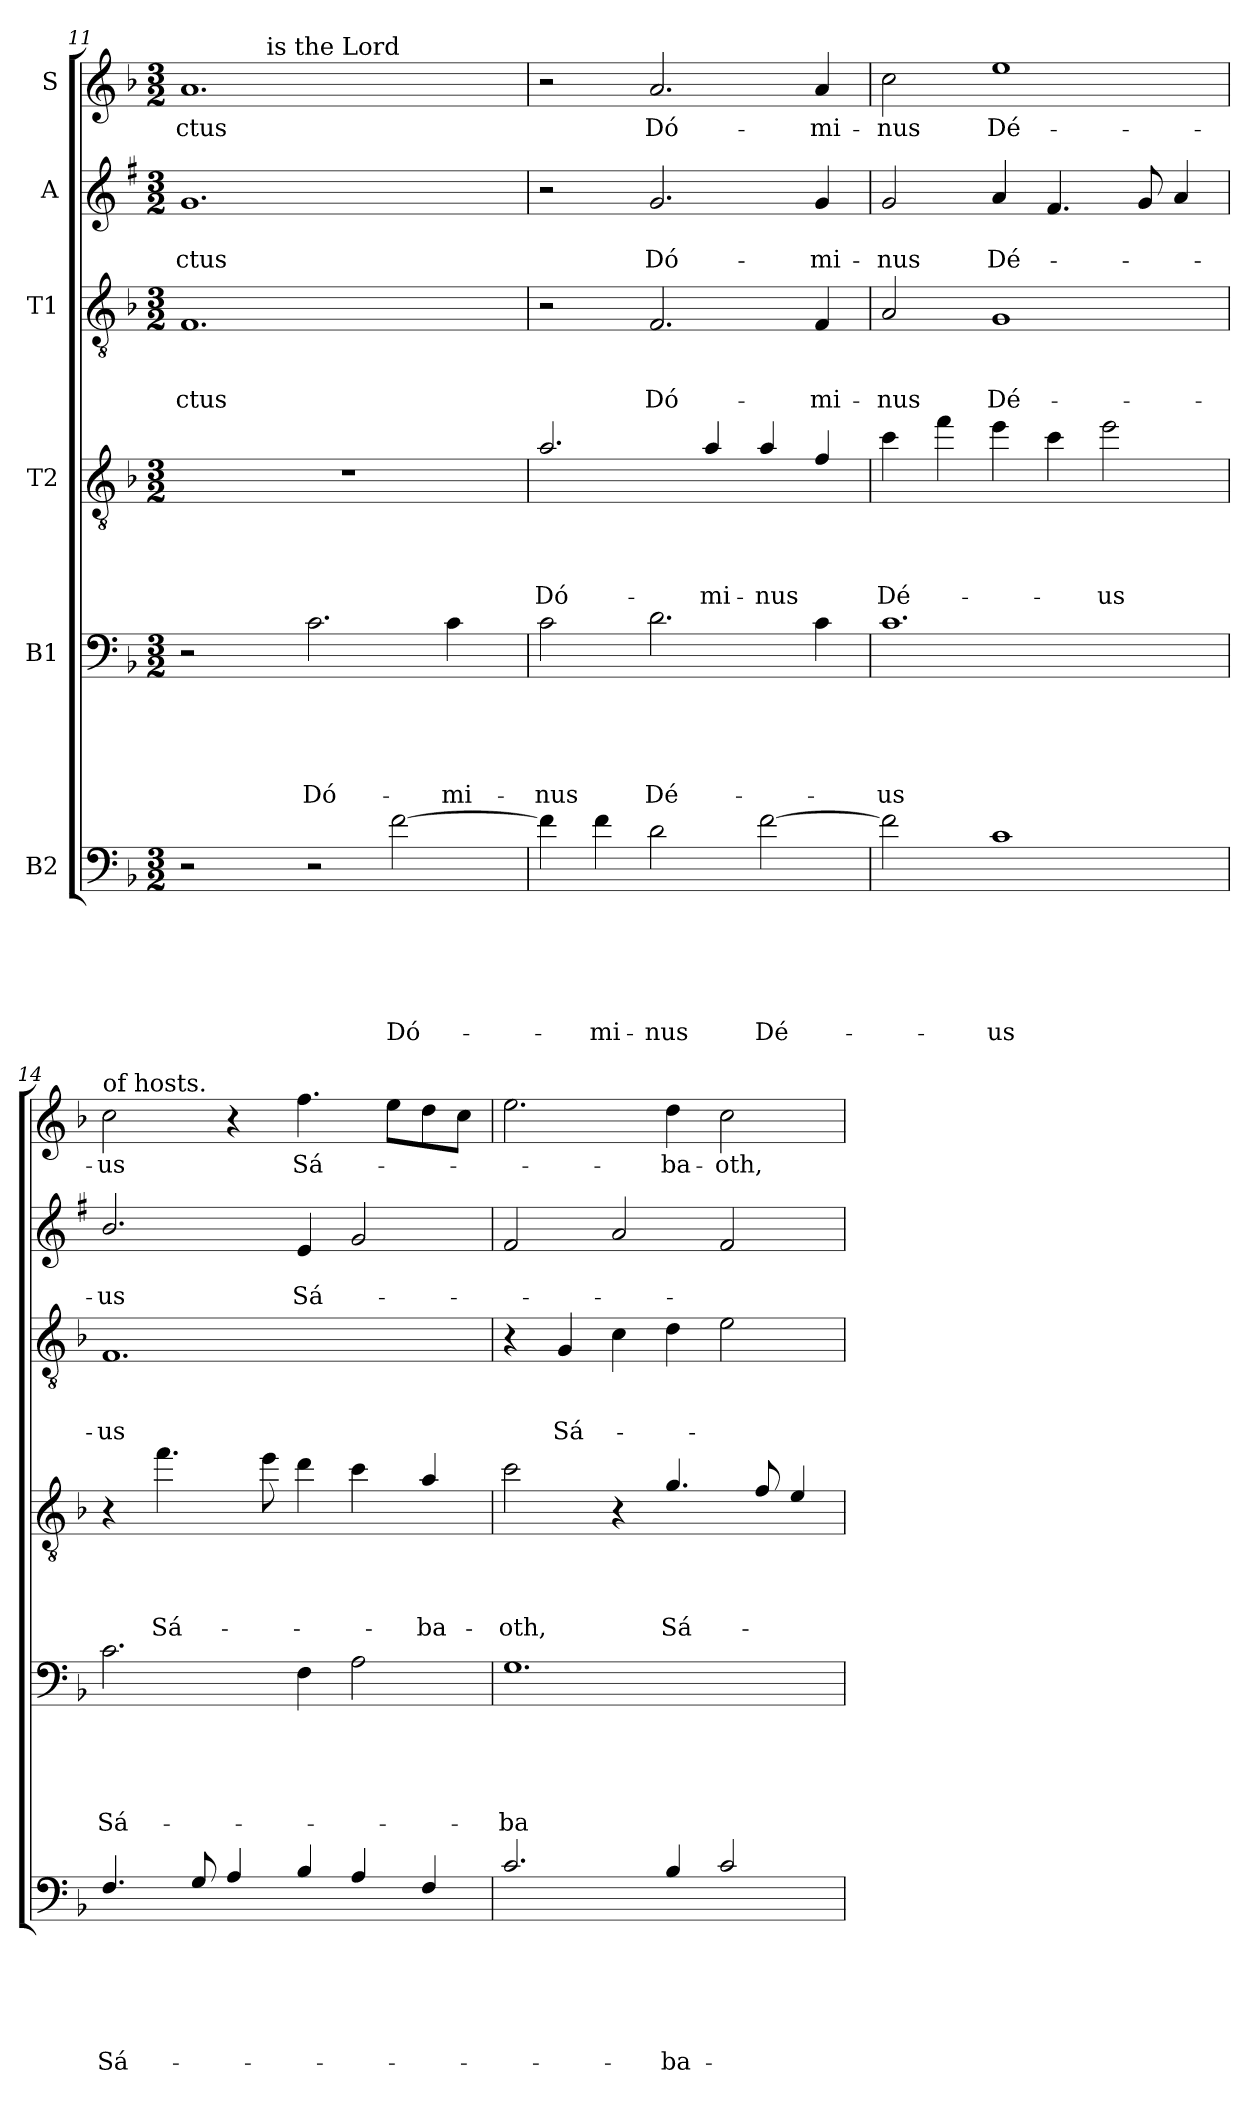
**kern	**text	**text	**text	**text	**text	**text	**kern	**text	**text	**text	**text	**text	**kern	**text	**text	**text	**text	**kern	**text	**text	**text	**kern	**text	**text	**kern	**text
*part6	*part6	*part6	*part6	*part6	*part6	*part6	*part5	*part5	*part5	*part5	*part5	*part5	*part4	*part4	*part4	*part4	*part4	*part3	*part3	*part3	*part3	*part2	*part2	*part2	*part1	*part1
*staff6	*staff6	*staff6	*staff6	*staff6	*staff6	*staff6	*staff5	*staff5	*staff5	*staff5	*staff5	*staff5	*staff4	*staff4	*staff4	*staff4	*staff4	*staff3	*staff3	*staff3	*staff3	*staff2	*staff2	*staff2	*staff1	*staff1
*I"B2	*	*	*	*	*	*	*I"B1	*	*	*	*	*	*I"T2	*	*	*	*	*I"T1	*	*	*	*I"A	*	*	*I"S	*
*clefF4	*	*	*	*	*	*	*clefF4	*	*	*	*	*	*clefGv2	*	*	*	*	*clefGv2	*	*	*	*clefG2	*	*	*clefG2	*
*ITrd7c12	*	*	*	*	*	*	*	*	*	*	*	*	*ITrd8c14	*	*	*	*	*	*	*	*	*ITrd1c2	*	*	*	*
*k[b-]	*	*	*	*	*	*	*k[b-]	*	*	*	*	*	*k[b-]	*	*	*	*	*k[b-]	*	*	*	*k[b-]	*	*	*k[b-]	*
*F:	*	*	*	*	*	*	*F:	*	*	*	*	*	*F:	*	*	*	*	*F:	*	*	*	*F:	*	*	*F:	*
*M3/2	*	*	*	*	*	*	*M3/2	*	*	*	*	*	*M3/2	*	*	*	*	*M3/2	*	*	*	*M3/2	*	*	*M3/2	*
=11	=11	=11	=11	=11	=11	=11	=11	=11	=11	=11	=11	=11	=11	=11	=11	=11	=11	=11	=11	=11	=11	=11	=11	=11	=11	=11
!	!	!	!	!	!	!	!	!	!	!	!	!	!	!	!	!	!	!	!	!	!LO:LY:b	!	!	!LO:LY:b	!	!LO:LY:b
*	*	*	*	*	*	*	*	*	*	*	*	*	*	*	*	*	*	*	*	*	*	*	*	*	*^	*
2r	.	.	.	.	.	.	2r	.	.	.	.	.	1.r	.	.	.	.	1.F	.	.	-ctus	1.f	.	-ctus	1.a	4ryy	-ctus
.	.	.	.	.	.	.	.	.	.	.	.	.	.	.	.	.	.	.	.	.	.	.	.	.	.	16.ryy	.
!	!	!	!	!	!	!	!	!	!	!	!	!	!	!	!	!	!	!	!	!	!	!	!	!	!	!LO:TX:a:t=is the Lord	!
.	.	.	.	.	.	.	.	.	.	.	.	.	.	.	.	.	.	.	.	.	.	.	.	.	.	1ryy	.
!	!	!	!	!	!	!	!	!	!	!	!	!LO:LY:b	!	!	!	!	!	!	!	!	!	!	!	!	!	!	!
2r	.	.	.	.	.	.	2.c\	.	.	.	.	Dó-	.	.	.	.	.	.	.	.	.	.	.	.	.	.	.
!	!	!	!	!	!	!LO:LY:b	!	!	!	!	!	!	!	!	!	!	!	!	!	!	!	!	!	!	!	!	!
[2F\	.	.	.	.	.	Dó-	.	.	.	.	.	.	.	.	.	.	.	.	.	.	.	.	.	.	.	.	.
!	!	!	!	!	!	!	!	!	!	!	!	!LO:LY:b	!	!	!	!	!	!	!	!	!	!	!	!	!	!	!
.	.	.	.	.	.	.	4c\	.	.	.	.	-mi-	.	.	.	.	.	.	.	.	.	.	.	.	.	.	.
.	.	.	.	.	.	.	.	.	.	.	.	.	.	.	.	.	.	.	.	.	.	.	.	.	.	8ryy	.
.	.	.	.	.	.	.	.	.	.	.	.	.	.	.	.	.	.	.	.	.	.	.	.	.	.	32ryy	.
=12	=12	=12	=12	=12	=12	=12	=12	=12	=12	=12	=12	=12	=12	=12	=12	=12	=12	=12	=12	=12	=12	=12	=12	=12	=12	=12	=12
!	!	!	!	!	!	!	!	!	!	!	!	!	!	!	!	!	!	!	!	!	!	!	!	!	!LO:TX:a:t=God	!	!
!	!	!	!	!	!	!	!	!	!	!	!	!LO:LY:b	!	!	!	!	!LO:LY:b	!	!	!	!	!	!	!	!	!	!
*	*	*	*	*	*	*	*	*	*	*	*	*	*	*	*	*	*	*	*	*	*	*	*	*	*v	*v	*
4F\]	.	.	.	.	.	.	2c\	.	.	.	.	-nus	2.A/	.	.	.	Dó-	2r	.	.	.	2r	.	.	2r	.
!	!	!	!	!	!	!LO:LY:b	!	!	!	!	!	!	!	!	!	!	!	!	!	!	!	!	!	!	!	!
4F\	.	.	.	.	.	-mi-	.	.	.	.	.	.	.	.	.	.	.	.	.	.	.	.	.	.	.	.
!	!	!	!	!	!	!LO:LY:b	!	!	!	!	!	!LO:LY:b	!	!	!	!	!	!	!	!	!LO:LY:b	!	!	!LO:LY:b	!	!LO:LY:b
2D\	.	.	.	.	.	-nus	2.d\	.	.	.	.	Dé-	.	.	.	.	.	2.F/	.	.	Dó-	2.f/	.	Dó-	2.a/	Dó-
!	!	!	!	!	!	!	!	!	!	!	!	!	!	!	!	!	!LO:LY:b	!	!	!	!	!	!	!	!	!
.	.	.	.	.	.	.	.	.	.	.	.	.	4A/	.	.	.	-mi-	.	.	.	.	.	.	.	.	.
!	!	!	!	!	!	!LO:LY:b	!	!	!	!	!	!	!	!	!	!	!LO:LY:b	!	!	!	!	!	!	!	!	!
[2F\	.	.	.	.	.	Dé-	.	.	.	.	.	.	4A/	.	.	.	-nus	.	.	.	.	.	.	.	.	.
!	!	!	!	!	!	!	!	!	!	!	!	!	!	!	!	!	!	!	!	!	!LO:LY:b	!	!	!LO:LY:b	!	!LO:LY:b
.	.	.	.	.	.	.	4c\	.	.	.	.	.	4F/	.	.	.	.	4F/	.	.	-mi-	4f/	.	-mi-	4a/	-mi-
!!LO:PB:g=z
=13	=13	=13	=13	=13	=13	=13	=13	=13	=13	=13	=13	=13	=13	=13	=13	=13	=13	=13	=13	=13	=13	=13	=13	=13	=13	=13
!	!	!	!	!	!	!	!	!	!	!	!	!LO:LY:b	!	!	!	!	!LO:LY:b	!	!	!	!LO:LY:b	!	!	!LO:LY:b	!	!LO:LY:b
2F\]	.	.	.	.	.	.	1.c	.	.	.	.	-us	4c\	.	.	.	Dé-	2A/	.	.	-nus	2f/	.	-nus	2cc\	-nus
.	.	.	.	.	.	.	.	.	.	.	.	.	4f\	.	.	.	.	.	.	.	.	.	.	.	.	.
!	!	!	!	!	!	!LO:LY:b	!	!	!	!	!	!	!	!	!	!	!	!	!	!	!LO:LY:b	!	!	!LO:LY:b	!	!LO:LY:b
1C	.	.	.	.	.	-us	.	.	.	.	.	.	4e\	.	.	.	.	1G	.	.	Dé-	4g/	.	Dé-	1ee	Dé-
.	.	.	.	.	.	.	.	.	.	.	.	.	4c\	.	.	.	.	.	.	.	.	4.e/	.	.	.	.
!	!	!	!	!	!	!	!	!	!	!	!	!	!	!	!	!	!LO:LY:b	!	!	!	!	!	!	!	!	!
.	.	.	.	.	.	.	.	.	.	.	.	.	2e\	.	.	.	-us	.	.	.	.	.	.	.	.	.
.	.	.	.	.	.	.	.	.	.	.	.	.	.	.	.	.	.	.	.	.	.	8f/	.	.	.	.
.	.	.	.	.	.	.	.	.	.	.	.	.	.	.	.	.	.	.	.	.	.	4g/	.	.	.	.
=14	=14	=14	=14	=14	=14	=14	=14	=14	=14	=14	=14	=14	=14	=14	=14	=14	=14	=14	=14	=14	=14	=14	=14	=14	=14	=14
!	!	!	!	!	!	!	!	!	!	!	!	!	!	!	!	!	!	!	!	!	!	!	!	!	!LO:TX:a:t=of hosts.	!
!	!	!	!	!	!	!LO:LY:b	!	!	!	!	!	!LO:LY:b	!	!	!	!	!	!	!	!	!LO:LY:b	!	!	!LO:LY:b	!	!LO:LY:b
4.FF/	.	.	.	.	.	Sá-	2.c\	.	.	.	.	Sá-	4r	.	.	.	.	1.F	.	.	-us	2.a/	.	-us	2cc\	-us
!	!	!	!	!	!	!	!	!	!	!	!	!	!	!	!	!	!LO:LY:b	!	!	!	!	!	!	!	!	!
.	.	.	.	.	.	.	.	.	.	.	.	.	4.f\	.	.	.	Sá-	.	.	.	.	.	.	.	.	.
8GG/	.	.	.	.	.	.	.	.	.	.	.	.	.	.	.	.	.	.	.	.	.	.	.	.	.	.
4AA/	.	.	.	.	.	.	.	.	.	.	.	.	.	.	.	.	.	.	.	.	.	.	.	.	4r	.
.	.	.	.	.	.	.	.	.	.	.	.	.	8e\	.	.	.	.	.	.	.	.	.	.	.	.	.
!	!	!	!	!	!	!	!	!	!	!	!	!	!	!	!	!	!	!	!	!	!	!	!	!LO:LY:b	!	!LO:LY:b
4BB-/	.	.	.	.	.	.	4F\	.	.	.	.	.	4d\	.	.	.	.	.	.	.	.	4d/	.	Sá-	4.ff\	Sá-
4AA/	.	.	.	.	.	.	2A\	.	.	.	.	.	4c\	.	.	.	.	.	.	.	.	2f/	.	.	.	.
.	.	.	.	.	.	.	.	.	.	.	.	.	.	.	.	.	.	.	.	.	.	.	.	.	8ee\L	.
!	!	!	!	!	!	!	!	!	!	!	!	!	!	!	!	!	!LO:LY:b	!	!	!	!	!	!	!	!	!
4FF/	.	.	.	.	.	.	.	.	.	.	.	.	4A/	.	.	.	-ba-	.	.	.	.	.	.	.	8dd\	.
.	.	.	.	.	.	.	.	.	.	.	.	.	.	.	.	.	.	.	.	.	.	.	.	.	8cc\J	.
=15	=15	=15	=15	=15	=15	=15	=15	=15	=15	=15	=15	=15	=15	=15	=15	=15	=15	=15	=15	=15	=15	=15	=15	=15	=15	=15
!	!	!	!	!	!	!	!	!	!	!	!	!LO:LY:b	!	!	!	!	!LO:LY:b	!	!	!	!	!	!	!	!	!
2.C/	.	.	.	.	.	.	1.G	.	.	.	.	-ba-	2c\	.	.	.	-oth,	4r	.	.	.	2e/	.	.	2.ee\	.
!	!	!	!	!	!	!	!	!	!	!	!	!	!	!	!	!	!	!	!	!	!LO:LY:b	!	!	!	!	!
.	.	.	.	.	.	.	.	.	.	.	.	.	.	.	.	.	.	4G/	.	.	Sá-	.	.	.	.	.
.	.	.	.	.	.	.	.	.	.	.	.	.	4r	.	.	.	.	4c\	.	.	.	2g/	.	.	.	.
!	!	!	!	!	!	!LO:LY:b	!	!	!	!	!	!	!	!	!	!	!LO:LY:b	!	!	!	!	!	!	!	!	!LO:LY:b
4BB-/	.	.	.	.	.	-ba-	.	.	.	.	.	.	4.G/	.	.	.	Sá-	4d\	.	.	.	.	.	.	4dd\	-ba-
!	!	!	!	!	!	!	!	!	!	!	!	!	!	!	!	!	!	!	!	!	!	!	!	!	!	!LO:LY:b
2C/	.	.	.	.	.	.	.	.	.	.	.	.	.	.	.	.	.	2e\	.	.	.	2e/	.	.	2cc\	-oth,
.	.	.	.	.	.	.	.	.	.	.	.	.	8F/	.	.	.	.	.	.	.	.	.	.	.	.	.
.	.	.	.	.	.	.	.	.	.	.	.	.	4E/	.	.	.	.	.	.	.	.	.	.	.	.	.
=	=	=	=	=	=	=	=	=	=	=	=	=	=	=	=	=	=	=	=	=	=	=	=	=	=	=
*-	*-	*-	*-	*-	*-	*-	*-	*-	*-	*-	*-	*-	*-	*-	*-	*-	*-	*-	*-	*-	*-	*-	*-	*-	*-	*-
